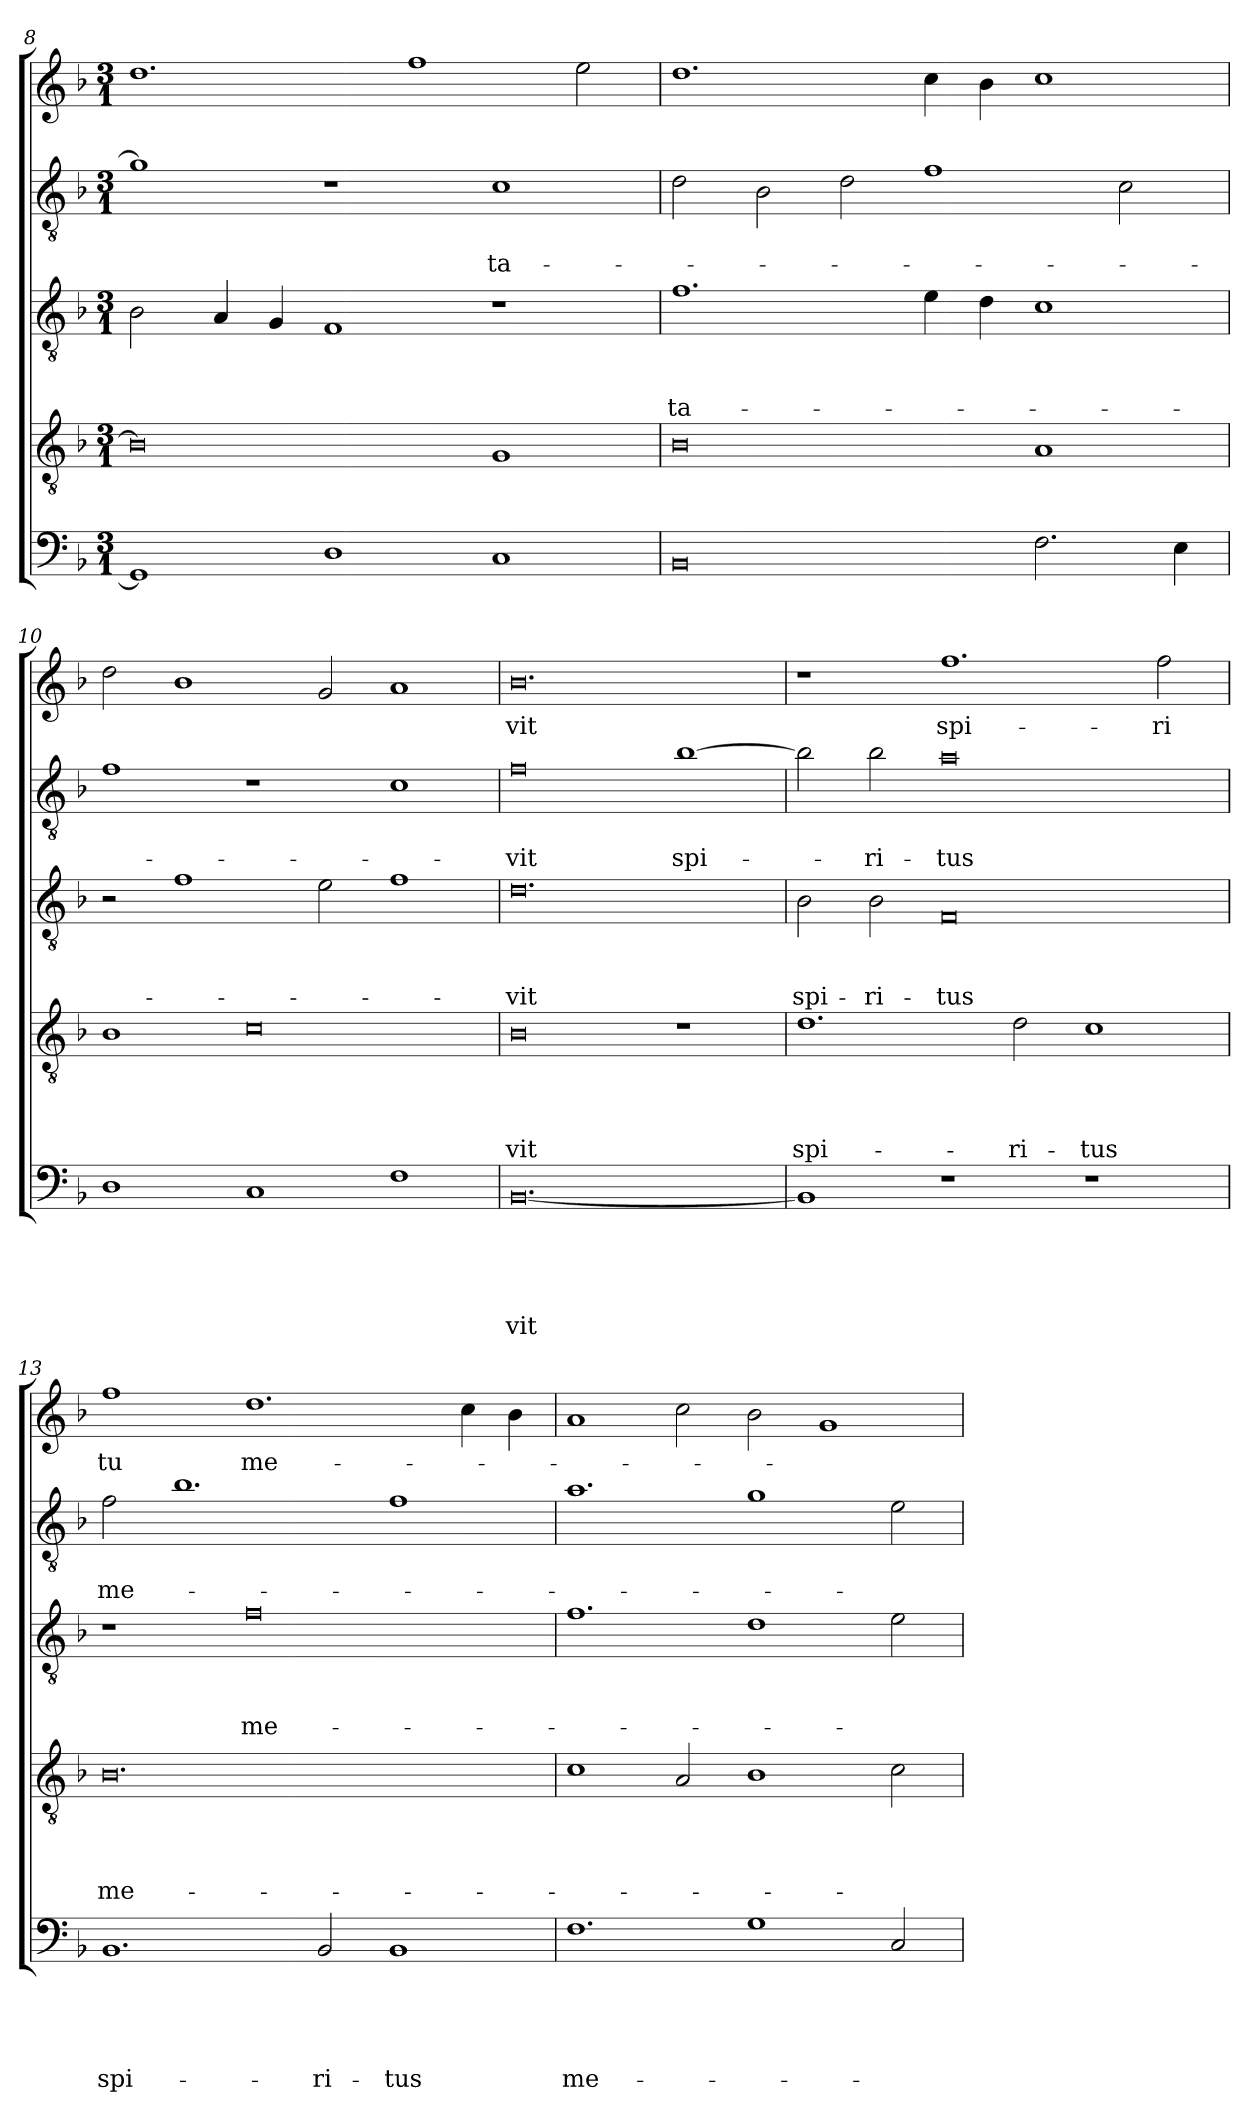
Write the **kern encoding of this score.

**kern	**text	**text	**text	**text	**text	**kern	**text	**text	**text	**text	**kern	**text	**text	**text	**kern	**text	**text	**kern	**text
*part5	*part5	*part5	*part5	*part5	*part5	*part4	*part4	*part4	*part4	*part4	*part3	*part3	*part3	*part3	*part2	*part2	*part2	*part1	*part1
*staff5	*staff5	*staff5	*staff5	*staff5	*staff5	*staff4	*staff4	*staff4	*staff4	*staff4	*staff3	*staff3	*staff3	*staff3	*staff2	*staff2	*staff2	*staff1	*staff1
!!LO:LB:g=z
*clefF4	*	*	*	*	*	*clefGv2	*	*	*	*	*clefGv2	*	*	*	*clefGv2	*	*	*clefG2	*
*k[b-]	*	*	*	*	*	*k[b-]	*	*	*	*	*k[b-]	*	*	*	*k[b-]	*	*	*k[b-]	*
*F:	*	*	*	*	*	*F:	*	*	*	*	*F:	*	*	*	*F:	*	*	*F:	*
*M3/1	*	*	*	*	*	*M3/1	*	*	*	*	*M3/1	*	*	*	*M3/1	*	*	*M3/1	*
=8	=8	=8	=8	=8	=8	=8	=8	=8	=8	=8	=8	=8	=8	=8	=8	=8	=8	=8	=8
1GG]	.	.	.	.	.	0B-]	.	.	.	.	2B-\	.	.	.	1g]	.	.	1.dd	.
.	.	.	.	.	.	.	.	.	.	.	4A/	.	.	.	.	.	.	.	.
.	.	.	.	.	.	.	.	.	.	.	4G/	.	.	.	.	.	.	.	.
1D	.	.	.	.	.	.	.	.	.	.	1F	.	.	.	1r	.	.	.	.
.	.	.	.	.	.	.	.	.	.	.	.	.	.	.	.	.	.	1ff	.
!	!	!	!	!	!	!	!	!	!	!	!	!	!	!	!	!	!LO:LY:b	!	!
1C	.	.	.	.	.	1G	.	.	.	.	1r	.	.	.	1c	.	-ta-	.	.
.	.	.	.	.	.	.	.	.	.	.	.	.	.	.	.	.	.	2ee\	.
=9	=9	=9	=9	=9	=9	=9	=9	=9	=9	=9	=9	=9	=9	=9	=9	=9	=9	=9	=9
!	!	!	!	!	!	!	!	!	!	!	!	!	!	!LO:LY:b	!	!	!	!	!
0BB-	.	.	.	.	.	0B-	.	.	.	.	1.f	.	.	-ta-	2d\	.	.	1.dd	.
.	.	.	.	.	.	.	.	.	.	.	.	.	.	.	2B-\	.	.	.	.
.	.	.	.	.	.	.	.	.	.	.	.	.	.	.	2d\	.	.	.	.
.	.	.	.	.	.	.	.	.	.	.	4e\	.	.	.	1f	.	.	4cc\	.
.	.	.	.	.	.	.	.	.	.	.	4d\	.	.	.	.	.	.	4b-\	.
2.F\	.	.	.	.	.	1A	.	.	.	.	1c	.	.	.	.	.	.	1cc	.
.	.	.	.	.	.	.	.	.	.	.	.	.	.	.	2c\	.	.	.	.
4E\	.	.	.	.	.	.	.	.	.	.	.	.	.	.	.	.	.	.	.
=10	=10	=10	=10	=10	=10	=10	=10	=10	=10	=10	=10	=10	=10	=10	=10	=10	=10	=10	=10
1D	.	.	.	.	.	1B-	.	.	.	.	2r	.	.	.	1f	.	.	2dd\	.
.	.	.	.	.	.	.	.	.	.	.	1f	.	.	.	.	.	.	1b-	.
1C	.	.	.	.	.	0c	.	.	.	.	.	.	.	.	1r	.	.	.	.
.	.	.	.	.	.	.	.	.	.	.	2e\	.	.	.	.	.	.	2g/	.
1F	.	.	.	.	.	.	.	.	.	.	1f	.	.	.	1c	.	.	1a	.
=11	=11	=11	=11	=11	=11	=11	=11	=11	=11	=11	=11	=11	=11	=11	=11	=11	=11	=11	=11
!	!	!	!	!	!LO:LY:b	!	!	!	!	!LO:LY:b	!	!	!	!LO:LY:b	!	!	!LO:LY:b	!	!LO:LY:b
[0.BB-	.	.	.	.	-vit	0B-	.	.	.	-vit	0.d	.	.	-vit	0f	.	-vit	0.b-	-vit
!	!	!	!	!	!	!	!	!	!	!	!	!	!	!	!	!	!LO:LY:b	!	!
.	.	.	.	.	.	1r	.	.	.	.	.	.	.	.	[1b-	.	spi-	.	.
=12	=12	=12	=12	=12	=12	=12	=12	=12	=12	=12	=12	=12	=12	=12	=12	=12	=12	=12	=12
!	!	!	!	!	!	!	!	!	!	!LO:LY:b	!	!	!	!LO:LY:b	!	!	!	!	!
1BB-]	.	.	.	.	.	1.d	.	.	.	spi-	2B-\	.	.	spi-	2b-\]	.	.	1r	.
!	!	!	!	!	!	!	!	!	!	!	!	!	!	!LO:LY:b	!	!	!LO:LY:b	!	!
.	.	.	.	.	.	.	.	.	.	.	2B-\	.	.	-ri-	2b-\	.	-ri-	.	.
!	!	!	!	!	!	!	!	!	!	!	!	!	!	!LO:LY:b	!	!	!LO:LY:b	!	!LO:LY:b
1r	.	.	.	.	.	.	.	.	.	.	0F	.	.	-tus	0a	.	-tus	1.ff	spi-
!	!	!	!	!	!	!	!	!	!	!LO:LY:b	!	!	!	!	!	!	!	!	!
.	.	.	.	.	.	2d\	.	.	.	-ri-	.	.	.	.	.	.	.	.	.
!	!	!	!	!	!	!	!	!	!	!LO:LY:b	!	!	!	!	!	!	!	!	!
1r	.	.	.	.	.	1c	.	.	.	-tus	.	.	.	.	.	.	.	.	.
!	!	!	!	!	!	!	!	!	!	!	!	!	!	!	!	!	!	!	!LO:LY:b
.	.	.	.	.	.	.	.	.	.	.	.	.	.	.	.	.	.	2ff\	-ri
!!LO:LB:g=z
=13	=13	=13	=13	=13	=13	=13	=13	=13	=13	=13	=13	=13	=13	=13	=13	=13	=13	=13	=13
!	!	!	!	!	!LO:LY:b	!	!	!	!	!LO:LY:b	!	!	!	!	!	!	!LO:LY:b	!	!LO:LY:b
1.BB-	.	.	.	.	spi-	0.B-	.	.	.	me-	1r	.	.	.	2f\	.	me-	1ff	tu
.	.	.	.	.	.	.	.	.	.	.	.	.	.	.	1.b-	.	.	.	.
!	!	!	!	!	!	!	!	!	!	!	!	!	!	!LO:LY:b	!	!	!	!	!LO:LY:b
.	.	.	.	.	.	.	.	.	.	.	0f	.	.	me-	.	.	.	1.dd	me-
!	!	!	!	!	!LO:LY:b	!	!	!	!	!	!	!	!	!	!	!	!	!	!
2BB-/	.	.	.	.	-ri-	.	.	.	.	.	.	.	.	.	.	.	.	.	.
!	!	!	!	!	!LO:LY:b	!	!	!	!	!	!	!	!	!	!	!	!	!	!
1BB-	.	.	.	.	-tus	.	.	.	.	.	.	.	.	.	1f	.	.	.	.
.	.	.	.	.	.	.	.	.	.	.	.	.	.	.	.	.	.	4cc\	.
.	.	.	.	.	.	.	.	.	.	.	.	.	.	.	.	.	.	4b-\	.
=14	=14	=14	=14	=14	=14	=14	=14	=14	=14	=14	=14	=14	=14	=14	=14	=14	=14	=14	=14
!	!	!	!	!	!LO:LY:b	!	!	!	!	!	!	!	!	!	!	!	!	!	!
1.F	.	.	.	.	me-	1c	.	.	.	.	1.f	.	.	.	1.a	.	.	1a	.
.	.	.	.	.	.	2A/	.	.	.	.	.	.	.	.	.	.	.	2cc\	.
1G	.	.	.	.	.	1B-	.	.	.	.	1d	.	.	.	1g	.	.	2b-\	.
.	.	.	.	.	.	.	.	.	.	.	.	.	.	.	.	.	.	1g	.
2C/	.	.	.	.	.	2c\	.	.	.	.	2e\	.	.	.	2e\	.	.	.	.
=	=	=	=	=	=	=	=	=	=	=	=	=	=	=	=	=	=	=	=
*-	*-	*-	*-	*-	*-	*-	*-	*-	*-	*-	*-	*-	*-	*-	*-	*-	*-	*-	*-
